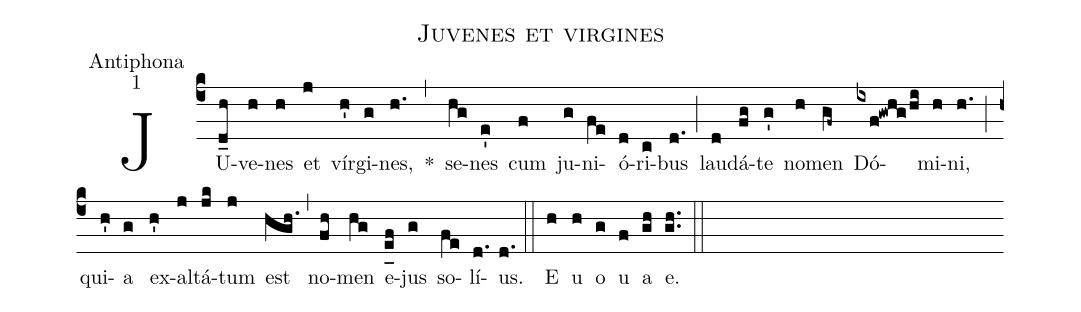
name:Juvenes et virgines;
office-part:Antiphona;
mode:1;
%%
(c4) JU(d_h)ve(h)nes(h) et(j) vír(h')gi(g)nes,(h.) *(,) se(hg)nes(e') cum(f) ju(g)ni(fe)ó(d)ri(c)bus(d.) (;) lau(d)dá(fg)te(g') no(h)men(gf~) Dó(ixf!gwhg/hi)mi(h)ni,(h.) (;) qui(h')a(g) ex(h')al(j)tá(jk)tum(j) est(hgh.) (,) no(fh)men(hg) e(e_[uh:l]f)jus(g) so(fe)lí(d.)us.(d.) (::) <eu>E(h) u(h) o(g) u(f) a(gh) e.</eu>(gh..) (::)
